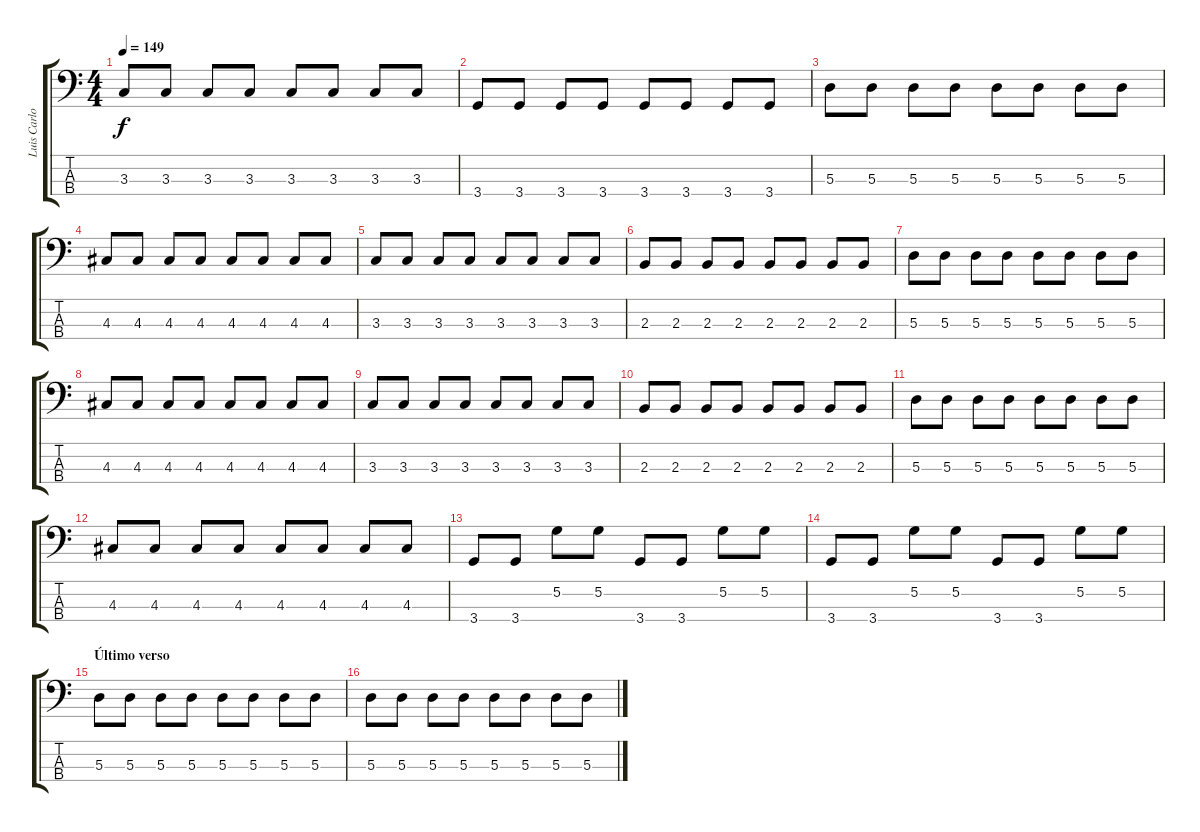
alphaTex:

\track ("Luis Carlos Flórez" "Luis Carlo") {instrument electricbasspick}
\staff {score tabs}
\tuning (G2 D2 A1 E1) {hide}
\ts (4 4)
\tempo 149
\clef f4
\ks c
3.3.8{dy f} 3.3.8 3.3.8 3.3.8 3.3.8 3.3.8 3.3.8 3.3.8 |
3.4.8 3.4.8 3.4.8 3.4.8 3.4.8 3.4.8 3.4.8 3.4.8 |
5.3.8 5.3.8 5.3.8 5.3.8 5.3.8 5.3.8 5.3.8 5.3.8 |
4.3.8 4.3.8 4.3.8 4.3.8 4.3.8 4.3.8 4.3.8 4.3.8 |
3.3.8 3.3.8 3.3.8 3.3.8 3.3.8 3.3.8 3.3.8 3.3.8 |
2.3.8 2.3.8 2.3.8 2.3.8 2.3.8 2.3.8 2.3.8 2.3.8 |
5.3.8 5.3.8 5.3.8 5.3.8 5.3.8 5.3.8 5.3.8 5.3.8 |
4.3.8 4.3.8 4.3.8 4.3.8 4.3.8 4.3.8 4.3.8 4.3.8 |
3.3.8 3.3.8 3.3.8 3.3.8 3.3.8 3.3.8 3.3.8 3.3.8 |
2.3.8 2.3.8 2.3.8 2.3.8 2.3.8 2.3.8 2.3.8 2.3.8 |
5.3.8 5.3.8 5.3.8 5.3.8 5.3.8 5.3.8 5.3.8 5.3.8 |
4.3.8 4.3.8 4.3.8 4.3.8 4.3.8 4.3.8 4.3.8 4.3.8 |
3.4.8 3.4.8 5.2.8 5.2.8 3.4.8 3.4.8 5.2.8 5.2.8 |
3.4.8 3.4.8 5.2.8 5.2.8 3.4.8 3.4.8 5.2.8 5.2.8 |
\section ("" "Último verso")
5.3.8 5.3.8 5.3.8 5.3.8 5.3.8 5.3.8 5.3.8 5.3.8 |
5.3.8 5.3.8 5.3.8 5.3.8 5.3.8 5.3.8 5.3.8 5.3.8
